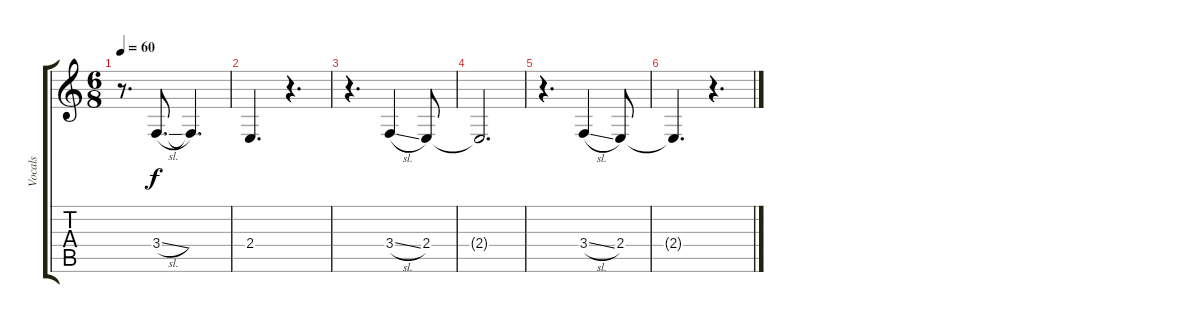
\track ("Vocals" "Vocals") {instrument flute}
\staff {score tabs}
\tuning (E4 B3 G3 D3 A2 E2) {hide}
\ts (6 8)
\tempo 60
\clef g2
\ks c
r.8{d dy f} 3.4{sl}.8{d} 3.4{t}.4{d} |
2.4.4{d} r.4{d} |
r.4{d} 3.4{sl}.4 2.4.8 |
2.4{t}.2{d} |
r.4{d} 3.4{sl}.4 2.4.8 |
2.4{t}.4{d} r.4{d}
